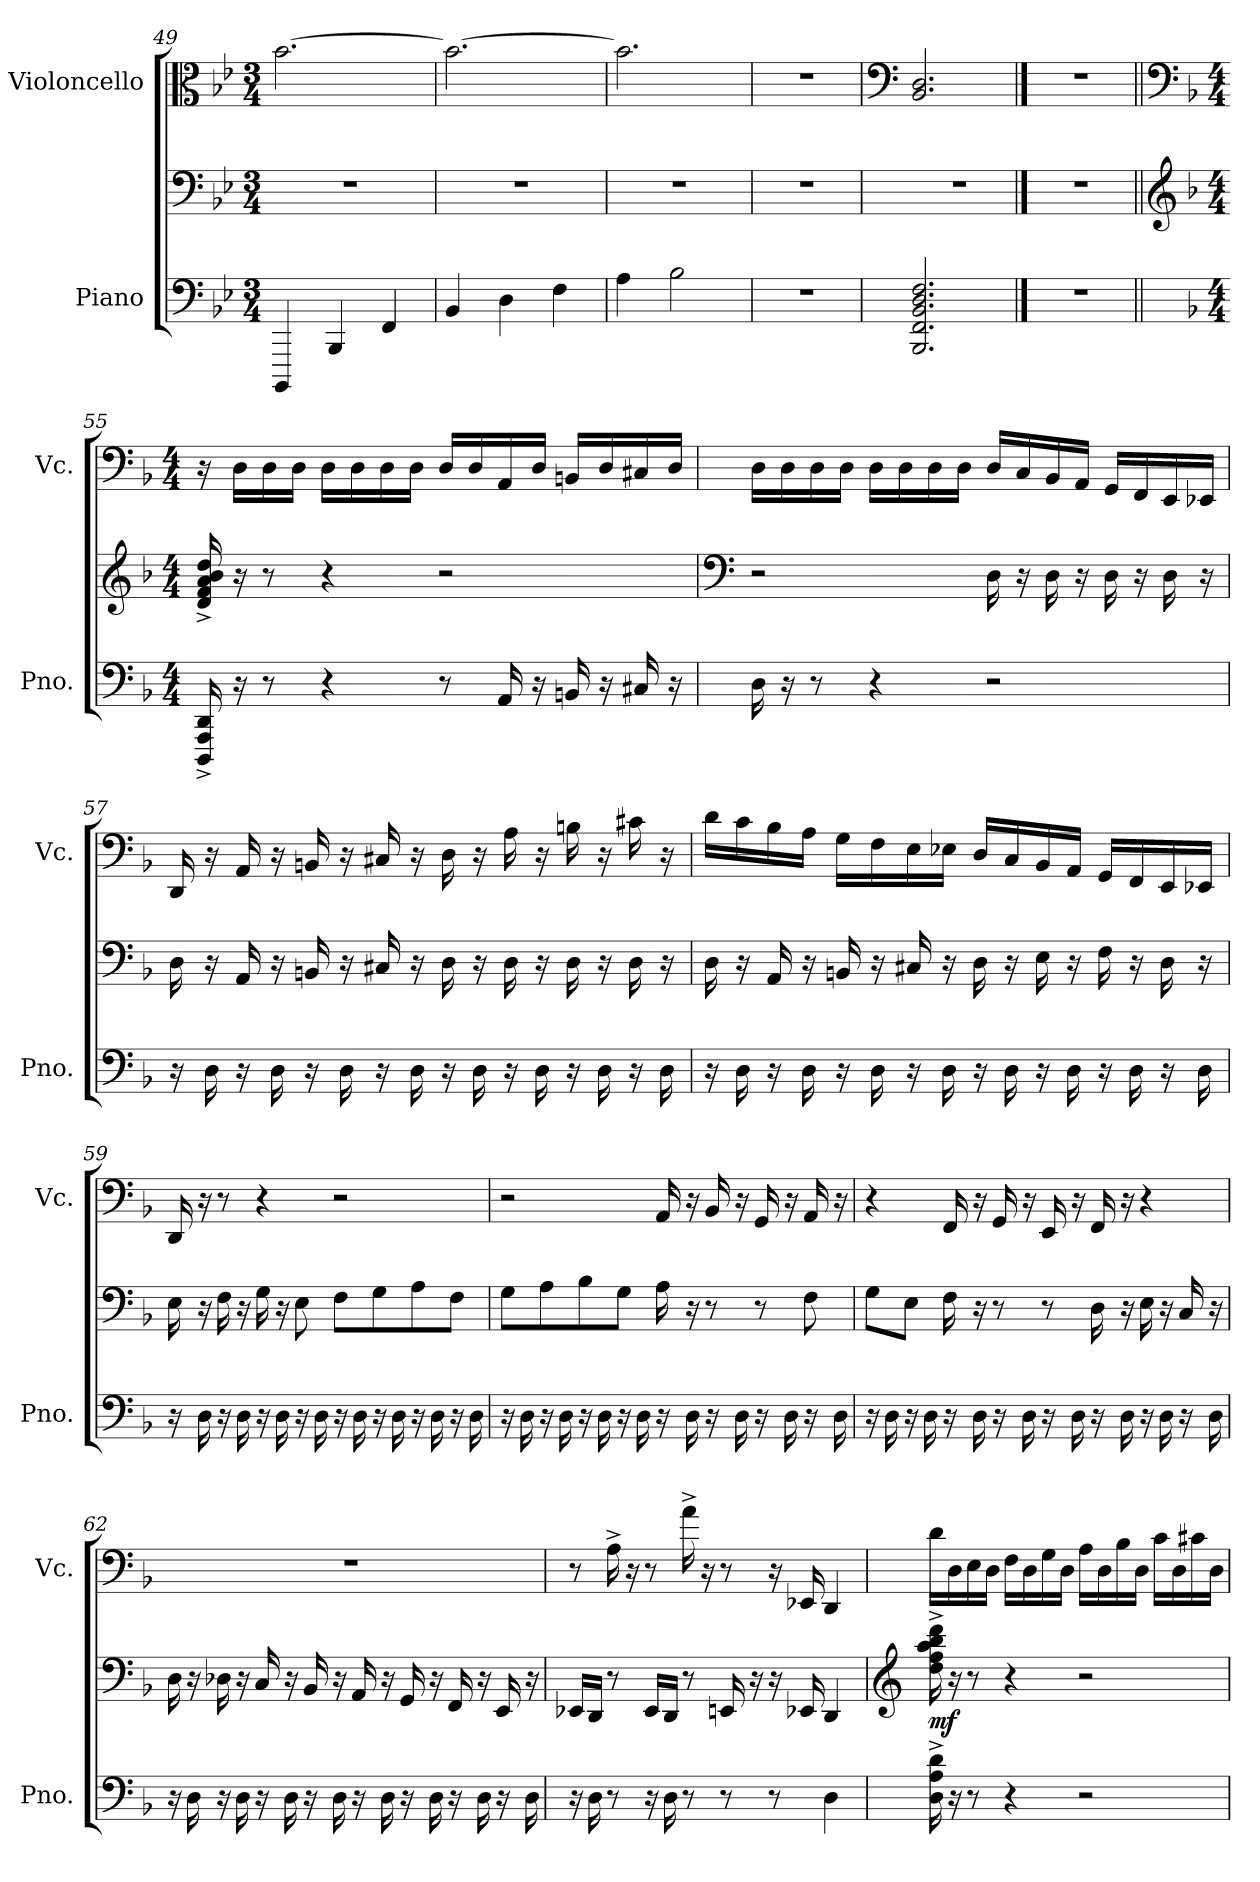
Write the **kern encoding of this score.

**kern	**kern	**dynam	**kern
*part2	*part2	*part2	*part1
*staff3	*staff2	*staff2/3	*staff1
*I"Piano	*	*	*I"Violoncello
*I'Pno.	*	*	*I'Vc.
*clefF4	*clefF4	*	*clefC3
*k[b-e-]	*k[b-e-]	*	*k[b-e-]
*M3/4	*M3/4	*	*M3/4
=49	=49	=49	=49
4BBBB-/	2.r	.	[2.b-\
4BBB-/	.	.	.
4FF/	.	.	.
!!LO:LB:g=z
=50	=50	=50	=50
4BB-/	2.r	.	2.b-\_
4D\	.	.	.
4F\	.	.	.
=51	=51	=51	=51
4A\	2.r	.	2.b-\]
2B-\	.	.	.
=52	=52	=52	=52
2.r	2.r	.	2.r
=53	=53	=53	=53
*	*	*	*clefF4
2.BBB-/ 2.FF/ 2.BB-/ 2.D/ 2.F/	2.r	.	2.BB-/ 2.D/
==54	==54	==54	==54
2.r	2.r	.	2.r
!!LO:PB:g=z
=55||	=55||	=55||	=55||
*	*clefG2	*	*clefF4
*k[b-]	*k[b-]	*	*k[b-]
*M4/4	*M4/4	*	*M4/4
16DDD/^ 16AAA/^ 16DD/^	16d/^ 16f/^ 16a/^ 16b-/^ 16dd/^	.	16r
16r	16r	.	16D\LL
8r	8r	.	16D\
.	.	.	16D\JJ
4r	4r	.	16D\LL
.	.	.	16D\
.	.	.	16D\
.	.	.	16D\JJ
8r	2r	.	16D/LL
.	.	.	16D/
16AA/	.	.	16AA/
16r	.	.	16D/JJ
16BBn/	.	.	16BBn/LL
16r	.	.	16D/
16C#X/	.	.	16C#X/
16r	.	.	16D/JJ
=56	=56	=56	=56
*	*clefF4	*	*
16D\	2r	.	16D\LL
16r	.	.	16D\
8r	.	.	16D\
.	.	.	16D\JJ
4r	.	.	16D\LL
.	.	.	16D\
.	.	.	16D\
.	.	.	16D\JJ
2r	16D\	.	16D/LL
.	16r	.	16C/
.	16D\	.	16BB-/
.	16r	.	16AA/JJ
.	16D\	.	16GG/LL
.	16r	.	16FF/
.	16D\	.	16EE/
.	16r	.	16EE-X/JJ
!!LO:LB:g=z
=57	=57	=57	=57
16r	16D\	.	16DD/
16D\	16r	.	16r
16r	16AA/	.	16AA/
16D\	16r	.	16r
16r	16BBn/	.	16BBn/
16D\	16r	.	16r
16r	16C#X/	.	16C#X/
16D\	16r	.	16r
16r	16D\	.	16D\
16D\	16r	.	16r
16r	16D\	.	16A\
16D\	16r	.	16r
16r	16D\	.	16Bn\
16D\	16r	.	16r
16r	16D\	.	16c#X\
16D\	16r	.	16r
=58	=58	=58	=58
16r	16D\	.	16d\LL
16D\	16r	.	16c\
16r	16AA/	.	16B-\
16D\	16r	.	16A\JJ
16r	16BBn/	.	16G\LL
16D\	16r	.	16F\
16r	16C#X/	.	16E\
16D\	16r	.	16E-X\JJ
16r	16D\	.	16D/LL
16D\	16r	.	16C/
16r	16E\	.	16BB-/
16D\	16r	.	16AA/JJ
16r	16F\	.	16GG/LL
16D\	16r	.	16FF/
16r	16D\	.	16EE/
16D\	16r	.	16EE-X/JJ
!!LO:LB:g=z
=59	=59	=59	=59
16r	16E\	.	16DD/
16D\	16r	.	16r
16r	16F\	.	8r
16D\	16r	.	.
16r	16G\	.	4r
16D\	16r	.	.
16r	8E\	.	.
16D\	.	.	.
16r	8F\L	.	2r
16D\	.	.	.
16r	8G\	.	.
16D\	.	.	.
16r	8A\	.	.
16D\	.	.	.
16r	8F\J	.	.
16D\	.	.	.
=60	=60	=60	=60
16r	8G\L	.	2r
16D\	.	.	.
16r	8A\	.	.
16D\	.	.	.
16r	8B-\	.	.
16D\	.	.	.
16r	8G\J	.	.
16D\	.	.	.
16r	16A\	.	16AA/
16D\	16r	.	16r
16r	8r	.	16BB-/
16D\	.	.	16r
16r	8r	.	16GG/
16D\	.	.	16r
16r	8F\	.	16AA/
16D\	.	.	16r
!!LO:LB:g=z
=61	=61	=61	=61
16r	8G\L	.	4r
16D\	.	.	.
16r	8E\J	.	.
16D\	.	.	.
16r	16F\	.	16FF/
16D\	16r	.	16r
16r	8r	.	16GG/
16D\	.	.	16r
16r	8r	.	16EE/
16D\	.	.	16r
16r	16D\	.	16FF/
16D\	16r	.	16r
16r	16E\	.	4r
16D\	16r	.	.
16r	16C/	.	.
16D\	16r	.	.
=62	=62	=62	=62
16r	16D\	.	1r
16D\	16r	.	.
16r	16D-X\	.	.
16D\	16r	.	.
16r	16C/	.	.
16D\	16r	.	.
16r	16BB-/	.	.
16D\	16r	.	.
16r	16AA/	.	.
16D\	16r	.	.
16r	16GG/	.	.
16D\	16r	.	.
16r	16FF/	.	.
16D\	16r	.	.
16r	16EE/	.	.
16D\	16r	.	.
!!LO:PB:g=z
=63	=63	=63	=63
16r	16EE-X/LL	.	8r
16D\	16DD/JJ	.	.
8r	8r	.	16A^\
.	.	.	16r
16r	16EE-/LL	.	8r
16D\	16DD/JJ	.	.
8r	8r	.	16a^\
.	.	.	16r
8r	16EEn/	.	8r
.	16r	.	.
8r	16r	.	16r
.	16EE-X/	.	16EE-X/
4D\	4DD/	.	4DD/
=64	=64	=64	=64
*	*clefG2	*	*
!	!	!LO:DY:b	!
16D\^ 16A\^ 16d\^	16dd\^ 16ff\^ 16aa\^ 16bb-\^ 16ddd\^	mf	16d\LL
16r	16r	.	16D\
8r	8r	.	16E\
.	.	.	16D\JJ
4r	4r	.	16F\LL
.	.	.	16D\
.	.	.	16G\
.	.	.	16D\JJ
2r	2r	.	16A\LL
.	.	.	16D\
.	.	.	16B-\
.	.	.	16D\JJ
.	.	.	16c\LL
.	.	.	16D\
.	.	.	16c#X\
.	.	.	16D\JJ
=	=	=	=
*-	*-	*-	*-
